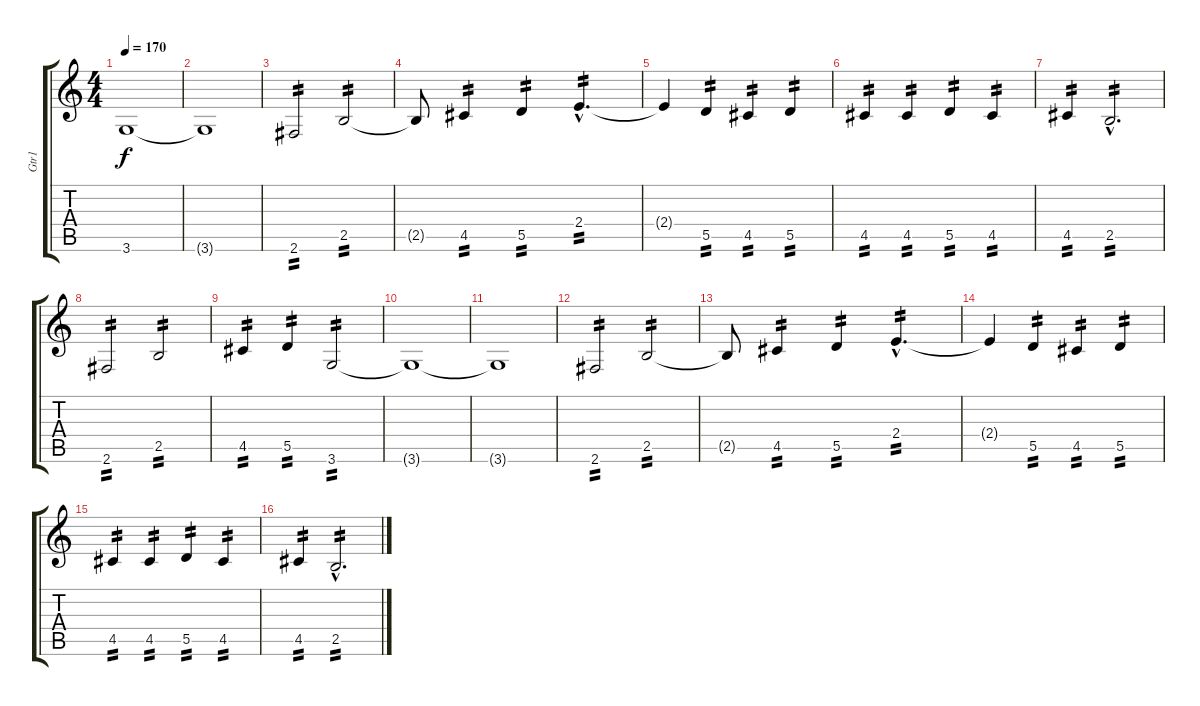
\track ("Gtr1" "Gtr1") {instrument overdrivenguitar}
\staff {score tabs}
\tuning (E4 B3 G3 D3 A2 E2) {hide}
\ts (4 4)
\tempo 170
\clef g2
\ks c
3.6{t}.1{dy f} |
3.6{t}.1 |
2.6.2{tp 2} 2.5.2{tp 2} |
2.5{t}.8 4.5.4{tp 2} 5.5.4{tp 2} 2.4{hac}.4{d tp 2} |
2.4{t}.4 5.5.4{tp 2} 4.5.4{tp 2} 5.5.4{tp 2} |
4.5.4{tp 2} 4.5.4{tp 2} 5.5.4{tp 2} 4.5.4{tp 2} |
4.5.4{tp 2} 2.5{hac}.2{d tp 2} |
2.6.2{tp 2} 2.5.2{tp 2} |
4.5.4{tp 2} 5.5.4{tp 2} 3.6.2{tp 2} |
3.6{t}.1 |
3.6{t}.1 |
2.6.2{tp 2} 2.5.2{tp 2} |
2.5{t}.8 4.5.4{tp 2} 5.5.4{tp 2} 2.4{hac}.4{d tp 2} |
2.4{t}.4 5.5.4{tp 2} 4.5.4{tp 2} 5.5.4{tp 2} |
4.5.4{tp 2} 4.5.4{tp 2} 5.5.4{tp 2} 4.5.4{tp 2} |
4.5.4{tp 2} 2.5{hac}.2{d tp 2}
